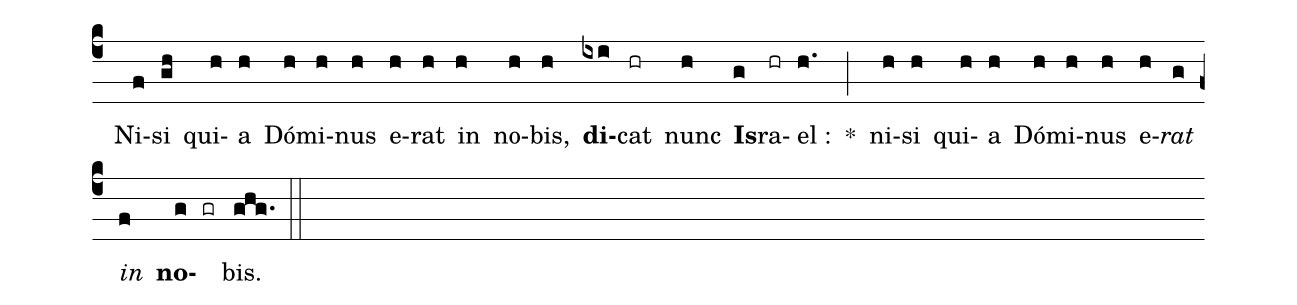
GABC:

%%
(c4) () Ni(f)si(gh) qui(h)a(h) Dó(h)mi(h)nus(h) e(h)rat(h) in(h) no(h)bis,(h) <b>di</b>(ixi)cat(hr) nunc(h) <b>Is</b>(g)ra(hr)el :(h.) *(;) ni(h)si(h) qui(h)a(h) Dó(h)mi(h)nus(h) e(h)<i>rat</i>(g) <i>in</i>(f) <b>no</b>(g)(gr)bis.(ghg.) (::)
